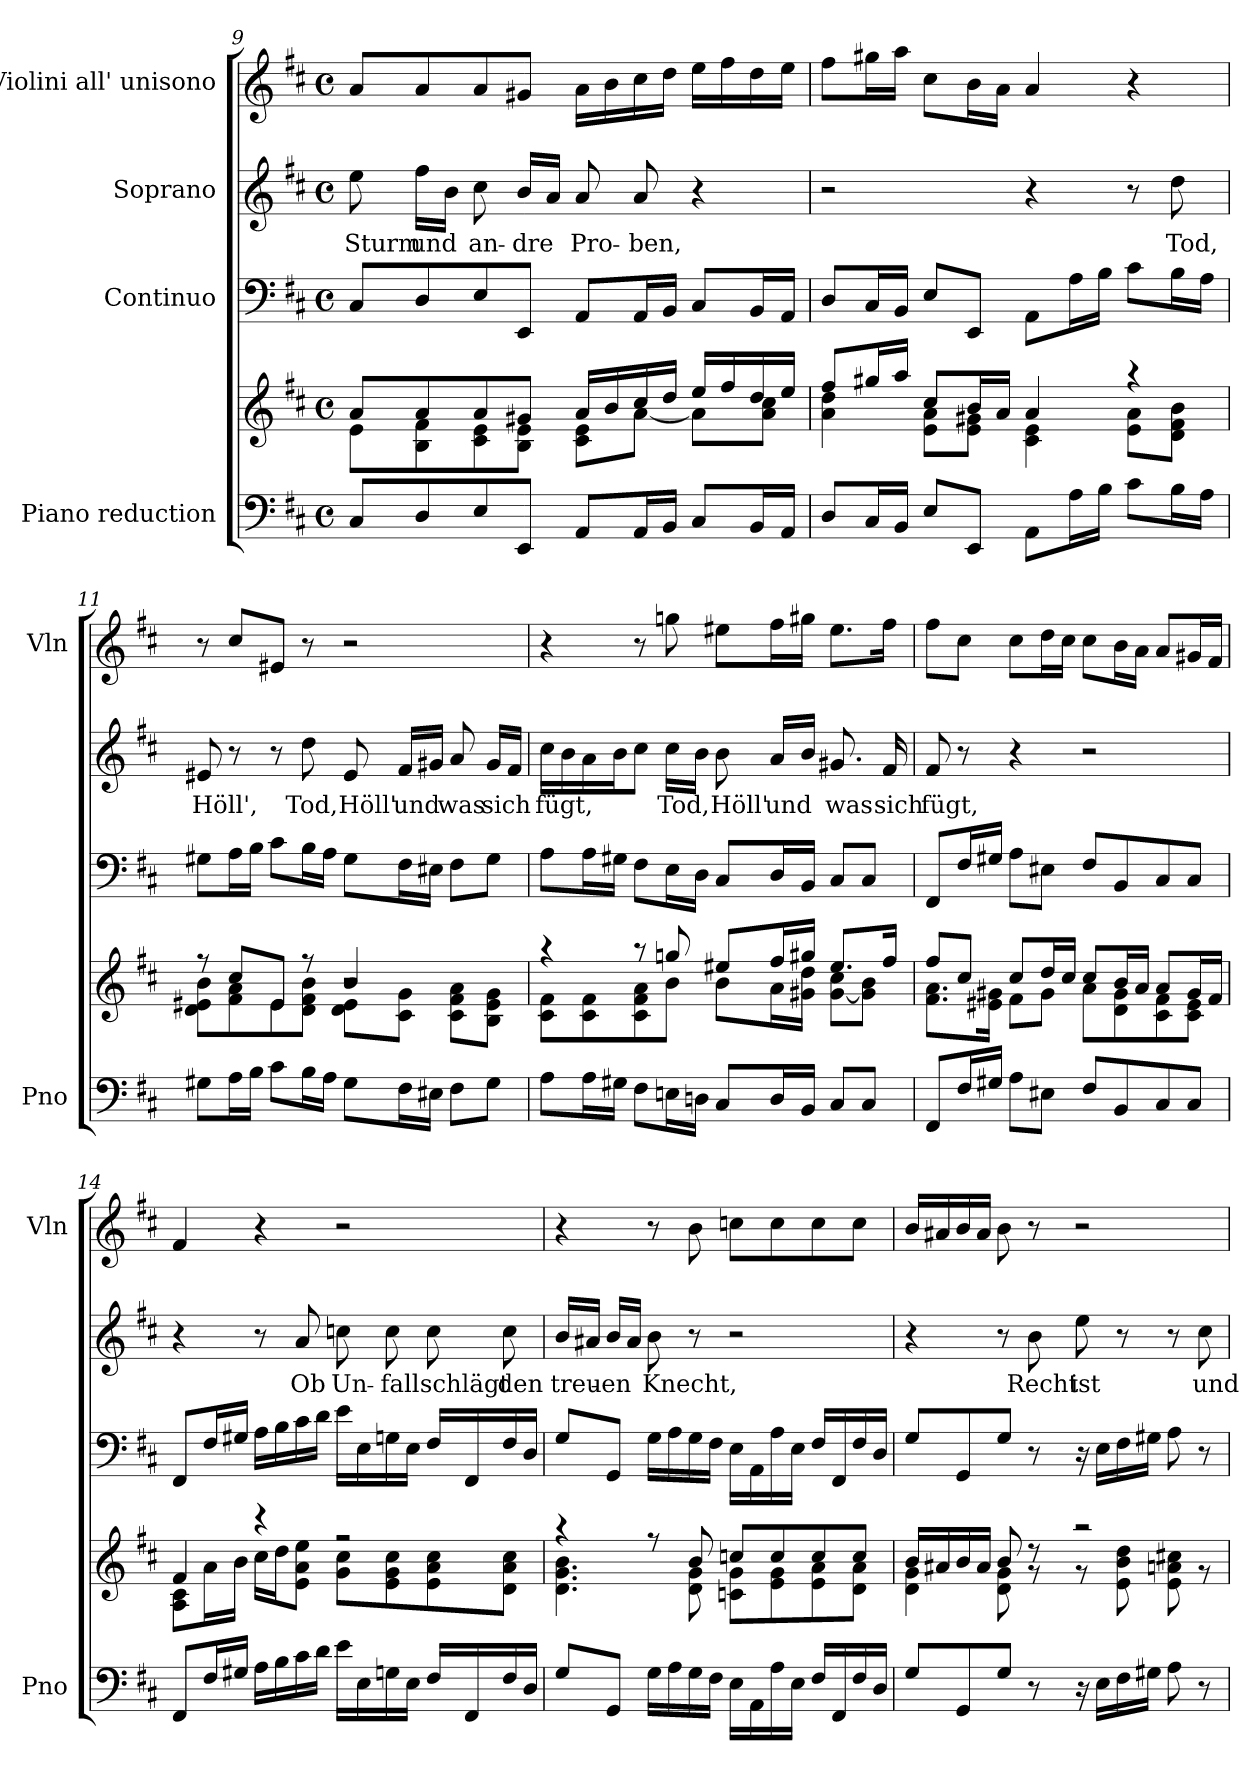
**kern	**kern	**kern	**kern	**text	**kern
*part4	*part4	*part3	*part2	*part2	*part1
*staff5	*staff4	*staff3	*staff2	*staff2	*staff1
*I"Piano reduction	*	*I"Continuo	*I"Soprano	*	*I"Violini all' unisono
*I'Pno	*	*	*	*	*I'Vln
!!LO:LB:g=z
*clefF4	*clefG2	*clefF4	*clefG2	*	*clefG2
*k[f#c#]	*k[f#c#]	*k[f#c#]	*k[f#c#]	*	*k[f#c#]
*M4/4	*M4/4	*M4/4	*M4/4	*	*M4/4
*met(c)	*met(c)	*met(c)	*met(c)	*	*met(c)
=9	=9	=9	=9	=9	=9
*	*^	*	*	*	*
!	!	!	!	!	!LO:LY:b	!
8C#/L	8a/L	8e!\L	8C#/L	8ee\	Sturm	8a/L
!	!	!	!	!	!LO:LY:b	!
8D/	8a/	8B!\ 8f#!\	8D/	16ff#\LL	und	8a/
.	.	.	.	16b\JJ	.	.
!	!	!	!	!	!LO:LY:b	!
8E/	8a/	8c#!\ 8e!\	8E/	8cc#\	an-	8a/
!	!	!	!	!	!LO:LY:b	!
8EE/J	8g#X/J	8B!\ 8e!\J	8EE/J	16b/LL	-dre	8g#X/J
.	.	.	.	16a/JJ	.	.
!	!	!	!	!	!LO:LY:b	!
8AA/L	16a/LL	8c#!\ 8e!\L	8AA/L	8a/	Pro-	16a\LL
.	16b/	.	.	.	.	16b\
!	!	!	!	!	!LO:LY:b	!
16AA/L	16cc#/	[8a!\J	16AA/L	8a/	-ben,	16cc#\
16BB/JJ	16dd/JJ	.	16BB/JJ	.	.	16dd\JJ
8C#/L	16ee/LL	8a!\L]	8C#/L	4r	.	16ee\LL
.	16ff#/	.	.	.	.	16ff#\
16BB/L	16dd/	8a!\ 8cc#!\J	16BB/L	.	.	16dd\
16AA/JJ	16ee/JJ	.	16AA/JJ	.	.	16ee\JJ
=10	=10	=10	=10	=10	=10	=10
8D/L	8ff#/L	4a!\ 4dd!\	8D/L	2r	.	8ff#\L
16C#/L	16gg#X/L	.	16C#/L	.	.	16gg#X\L
16BB/JJ	16aa/JJ	.	16BB/JJ	.	.	16aa\JJ
8E/L	8cc#/L	8e!\ 8a!\L	8E/L	.	.	8cc#\L
8EE/J	16b/L	8e!\ 8g#X!\J	8EE/J	.	.	16b\L
.	16a/JJ	.	.	.	.	16a\JJ
8AA\L	4a/	4c#!\ 4e!\	8AA\L	4r	.	4a/
16A\L	.	.	16A\L	.	.	.
16B\JJ	.	.	16B\JJ	.	.	.
8c#\L	4r	8e!\ 8a!\L	8c#\L	8r	.	4r
!	!	!	!	!	!LO:LY:b	!
16B\L	.	8d!\ 8f#!\ 8b!\J	16B\L	8dd\	Tod,	.
16A\JJ	.	.	16A\JJ	.	.	.
=11	=11	=11	=11	=11	=11	=11
*	*	*^	*	*	*	*
!	!	!	!	!	!	!LO:LY:b	!
8G#X\L	8r	8d!\ 8e#X!\ 8b!\L	2ryy	8G#X\L	8e#X/	Höll',	8r
16A\L	8cc#/L	8f#!\ 8a!\	.	16A\L	8r	.	8cc#/L
16B\JJ	.	.	.	16B\JJ	.	.	.
8c#\L	8e#/J	8e#\	.	8c#\L	8r	.	8e#X/J
!	!	!	!	!	!	!LO:LY:b	!
16B\L	8r	8d!\ 8f#!\ 8b!\J	.	16B\L	8dd\	Tod,	8r
16A\JJ	.	.	.	16A\JJ	.	.	.
!	!	!	!	!	!	!LO:LY:b	!
8G#\L	2r	8d!\ 8e#!\L	4b!/	8G#\L	8e#/	Höll'	2r
!	!	!	!	!	!	!LO:LY:b	!
16F#\L	.	8c#!\ 8g!\J	.	16F#\L	16f#/LL	und	.
16E#X\JJ	.	.	.	16E#X\JJ	16g#X/JJ	.	.
!	!	!	!	!	!	!LO:LY:b	!
8F#\L	.	8c#!\ 8f#!\ 8a!\L	4ryy	8F#\L	8a/	was	.
!	!	!	!	!	!	!LO:LY:b	!
8G#\J	.	8B!\ 8e#!\ 8g!\J	.	8G#\J	16g#/LL	sich	.
.	.	.	.	.	16f#/JJ	.	.
*	*	*v	*v	*	*	*	*
=12	=12	=12	=12	=12	=12	=12
!	!	!	!	!	!LO:LY:b	!
8A\L	4r	8c#!\ 8f#!\L	8A\L	16cc#\LL	fügt,	4r
.	.	.	.	16b\	.	.
16A\L	.	8c#!\ 8f#!\	16A\L	16a\	.	.
16G#X\JJ	.	.	16G#X\JJ	16b\J	.	.
8F#\L	8r	8c#!\ 8f#!\ 8a!\	8F#\L	8cc#\J	.	8r
!	!	!	!	!	!LO:LY:b	!
16Eni\L	8ggn/	8b!\J	16E\L	16cc#\LL	Tod,	8ggn\
16Dn\JJ	.	.	16D\JJ	16b\JJ	.	.
!	!	!	!	!	!LO:LY:b	!
8C#/L	8ee#X/L	8b!\L	8C#/L	8b\	Höll'	8ee#X\L
!	!	!	!	!	!LO:LY:b	!
16D/L	16ff#/L	16a!\L	16D/L	16a/LL	und	16ff#\L
16BB/JJ	16gg#X/JJ	16g#X!\ 16dd!\JJ	16BB/JJ	16b/JJ	.	16gg#X\JJ
!	!	!	!	!	!LO:LY:b	!
8C#/L	8.ee#/L	[8g#!\ 8cc#!\L	8C#/L	8.g#X/	was	8.ee#\L
8C#/J	.	8g#!\] 8b!\J	8C#/J	.	.	.
!	!	!	!	!	!LO:LY:b	!
.	16ff#/Jk	.	.	16f#/	sich	16ff#\Jk
!!LO:PB:g=z
=13	=13	=13	=13	=13	=13	=13
!	!	!	!	!	!LO:LY:b	!
8FF#/L	8ff#/L	8.f#!\ 8.a!\L	8FF#/L	8f#/	fügt,	8ff#\L
16F#/L	8cc#/J	.	16F#/L	8r	.	8cc#\J
16G#X/JJ	.	16e#X!\ 16g#X!\Jk	16G#X/JJ	.	.	.
8A\L	8cc#/L	8f#!\L	8A\L	4r	.	8cc#\L
8E#X\J	16dd/L	8g#!\J	8E#X\J	.	.	16dd\L
.	16cc#/JJ	.	.	.	.	16cc#\JJ
8F#/L	8cc#/L	8a!\L	8F#/L	2r	.	8cc#\L
8BB/	16b/L	8d!\ 8g#!\	8BB/	.	.	16b\L
.	16a/JJ	.	.	.	.	16a\JJ
8C#/	8a/L	8c#!\ 8f#!\	8C#/	.	.	8a/L
8C#/J	16g#/L	8c#!\ 8e#!\J	8C#/J	.	.	16g#X/L
.	16f#/JJ	.	.	.	.	16f#/JJ
=14	=14	=14	=14	=14	=14	=14
8FF#/L	4f#/	8A!\ 8c#!\L	8FF#/L	4r	.	4f#/
16F#/L	.	16a!\L	16F#/L	.	.	.
16G#X/JJ	.	16b!\JJ	16G#X/JJ	.	.	.
16A\LL	4r	16cc#!\LL	16A\LL	8r	.	4r
16B\	.	16dd!\J	16B\	.	.	.
!	!	!	!	!	!LO:LY:b	!
16c#\	.	8e!\ 8a!\ 8ee!\J	16c#\	8a/	Ob	.
16d\JJ	.	.	16d\JJ	.	.	.
!	!	!	!	!	!LO:LY:b	!
16e\LL	2r	8g!\ 8cc#!\L	16e\LL	8ccn\	Un-	2r
16E\	.	.	16E\	.	.	.
!	!	!	!	!	!LO:LY:b	!
16Gn\	.	8e!\ 8g!\ 8cc#!\	16Gn\	8cc\	fall	.
16E\JJ	.	.	16E\JJ	.	.	.
!	!	!	!	!	!LO:LY:b	!
16F#/LL	.	8e!\ 8a!\ 8cc#!\	16F#/LL	8cc\	schlägt	.
16FF#/	.	.	16FF#/	.	.	.
!	!	!	!	!	!LO:LY:b	!
16F#/	.	8d!\ 8a!\ 8cc#!\J	16F#/	8cc\	den	.
16D/JJ	.	.	16D/JJ	.	.	.
=15	=15	=15	=15	=15	=15	=15
!	!	!	!	!	!LO:LY:b	!
8G/L	4r	4.d!\ 4.g!\ 4.b!\	8G/L	16b/LL	treu-	4r
.	.	.	.	16a#X/JJ	.	.
!	!	!	!	!	!LO:LY:b	!
8GG/J	.	.	8GG/J	16b/LL	en	.
.	.	.	.	16a#/JJ	.	.
!	!	!	!	!	!LO:LY:b	!
16G\LL	8r	.	16G\LL	8b\	Knecht,	8r
16A\	.	.	16A\	.	.	.
16G\	8b/	8d!\ 8g!\	16G\	8r	.	8b\
16F#\JJ	.	.	16F#\JJ	.	.	.
16E\LL	8ccn/L	8cn!\ 8g!\L	16E\LL	2r	.	8ccn\L
16AA\	.	.	16AA\	.	.	.
16A\	8cc/	8e!\ 8g!\	16A\	.	.	8cc\
16E\JJ	.	.	16E\JJ	.	.	.
16F#/LL	8cc/	8e!\ 8a!\	16F#/LL	.	.	8cc\
16FF#/	.	.	16FF#/	.	.	.
16F#/	8cc/J	8d!\ 8a!\J	16F#/	.	.	8cc\J
16D/JJ	.	.	16D/JJ	.	.	.
=16	=16	=16	=16	=16	=16	=16
8G/L	16b/LL	4d!\ 4g!\	8G/L	4r	.	16b/LL
.	16a#X/	.	.	.	.	16a#X/
8GG/	16b/	.	8GG/	.	.	16b/
.	16a#/JJ	.	.	.	.	16a#/JJ
8G/J	8b/	8d!\ 8g!\	8G/J	8r	.	8b\
!	!	!	!	!	!LO:LY:b	!
8r	8r	8r	8r	8b\	Recht	8r
!	!	!	!	!	!LO:LY:b	!
16r	2r	8r	16r	8ee\	ist	2r
16E\LL	.	.	16E\LL	.	.	.
16F#\	.	8e!\ 8b!\ 8dd!\	16F#\	8r	.	.
16G#X\JJ	.	.	16G#X\JJ	.	.	.
8A!\	.	8e!\ 8an!\ 8cc#X!\	8A\	8r	.	.
!	!	!	!	!	!LO:LY:b	!
8r	.	8r	8r	8cc#\	und	.
*	*v	*v	*	*	*	*
=	=	=	=	=	=
*-	*-	*-	*-	*-	*-
